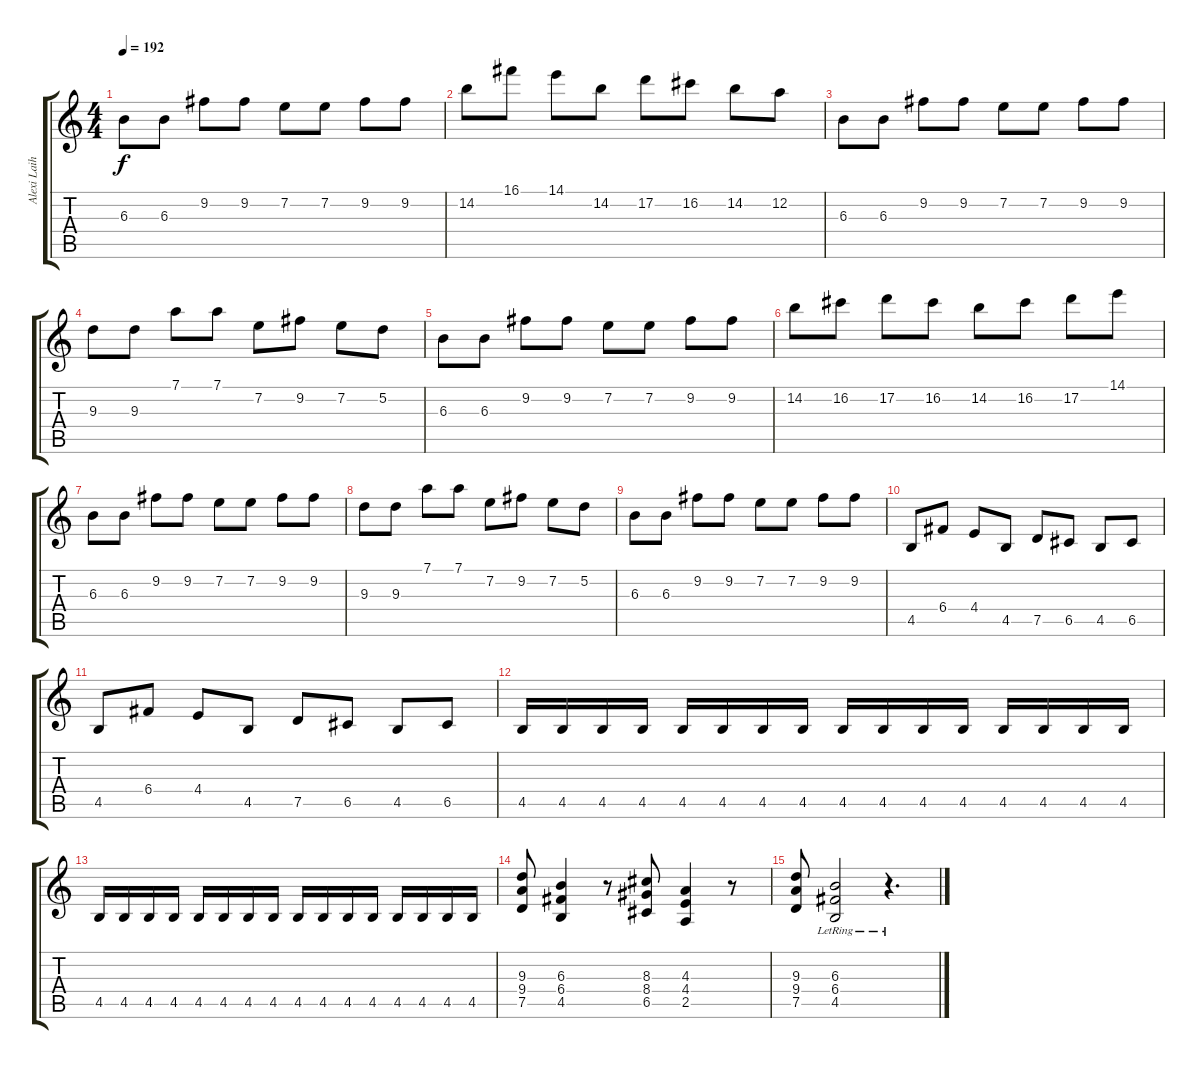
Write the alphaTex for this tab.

\track ("Alexi Laiho" "Alexi Laih") {instrument distortionguitar}
\staff {score tabs}
\tuning (D4 A3 F3 C3 G2 D2) {hide}
\ts (4 4)
\tempo 192
\clef g2
\ks c
6.3.8{dy f} 6.3.8 9.2.8 9.2.8 7.2.8 7.2.8 9.2.8 9.2.8 |
14.2.8 16.1.8 14.1.8 14.2.8 17.2.8 16.2.8 14.2.8 12.2.8 |
6.3.8 6.3.8 9.2.8 9.2.8 7.2.8 7.2.8 9.2.8 9.2.8 |
9.3.8 9.3.8 7.1.8 7.1.8 7.2.8 9.2.8 7.2.8 5.2.8 |
6.3.8 6.3.8 9.2.8 9.2.8 7.2.8 7.2.8 9.2.8 9.2.8 |
14.2.8 16.2.8 17.2.8 16.2.8 14.2.8 16.2.8 17.2.8 14.1.8 |
6.3.8 6.3.8 9.2.8 9.2.8 7.2.8 7.2.8 9.2.8 9.2.8 |
9.3.8 9.3.8 7.1.8 7.1.8 7.2.8 9.2.8 7.2.8 5.2.8 |
6.3.8 6.3.8 9.2.8 9.2.8 7.2.8 7.2.8 9.2.8 9.2.8 |
4.5.8 6.4.8 4.4.8 4.5.8 7.5.8 6.5.8 4.5.8 6.5.8 |
4.5.8 6.4.8 4.4.8 4.5.8 7.5.8 6.5.8 4.5.8 6.5.8 |
4.5.16 4.5.16 4.5.16 4.5.16 4.5.16 4.5.16 4.5.16 4.5.16 4.5.16 4.5.16 4.5.16 4.5.16 4.5.16 4.5.16 4.5.16 4.5.16 |
4.5.16 4.5.16 4.5.16 4.5.16 4.5.16 4.5.16 4.5.16 4.5.16 4.5.16 4.5.16 4.5.16 4.5.16 4.5.16 4.5.16 4.5.16 4.5.16 |
(9.3 9.4 7.5).8 (6.3 6.4 4.5).4 r.8 (8.3 8.4 6.5).8 (4.3 4.4 2.5).4 r.8 |
(9.3 9.4 7.5).8 (6.3 6.4{lr} 4.5).2 r.4{d}
